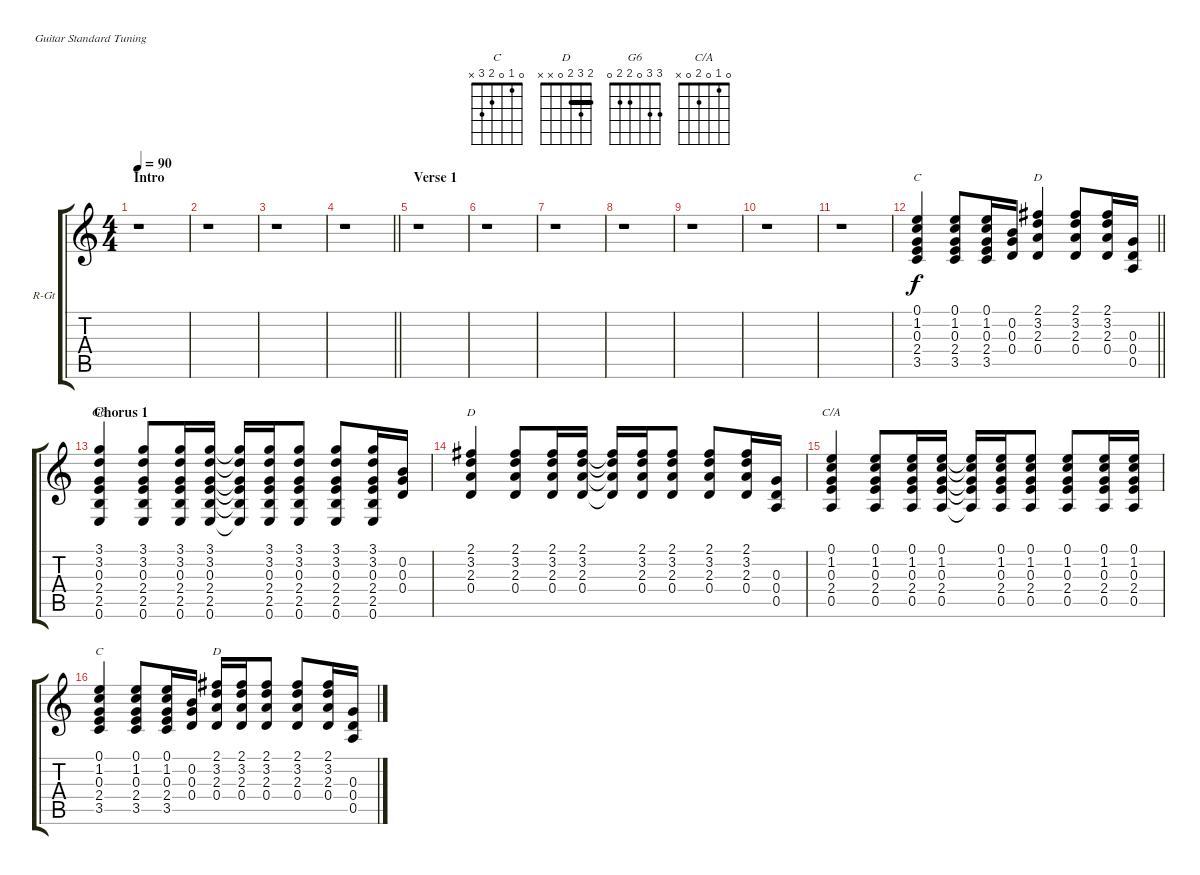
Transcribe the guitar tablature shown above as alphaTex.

\bracketExtendMode groupsimilarinstruments
\firstSystemTrackNameOrientation horizontal
\otherSystemsTrackNameOrientation horizontal
\track ("Gem Archer (Rhythm Guitar)" "R-Gt") {instrument overdrivenguitar}
\staff {score tabs}
\tuning (E4 B3 G3 D3 A2 E2)
\chord ("C" 0 1 0 2 3 x) {showfingering false}
\chord ("D" 2 3 2 0 x x) {showfingering false barre 2}
\chord ("G6" 3 3 0 2 2 0) {showfingering false}
\chord ("C/A" 0 1 0 2 0 x) {showfingering false}
\ts (4 4)
\beaming (8 2 2 2 2)
\section ("" "Intro")
\tempo 90
\clef g2
\ks c
r.1{dy f instrument overdrivenguitar} |
r.1 |
r.1 |
\barLineRight lightlight
r.1 |
\section ("" "Verse 1")
r.1 |
r.1 |
r.1 |
r.1 |
r.1 |
r.1 |
r.1 |
\barLineRight lightlight
(0.1 1.2 0.3 2.4 3.5).4{ch "C"} (0.1 1.2 0.3 2.4 3.5).8 (0.1 1.2 0.3 2.4 3.5).16 (0.2 0.3 0.4).16 (2.1 3.2 2.3 0.4).4{ch "D"} (2.1 3.2 2.3 0.4).8 (2.1 3.2 2.3 0.4).16 (0.3 0.4 0.5).16 |
\section ("" "Chorus 1")
(3.1 3.2 0.3 2.4 2.5 0.6).4{ch "G6"} (3.1 3.2 0.3 2.4 2.5 0.6).8 (3.1 3.2 0.3 2.4 2.5 0.6).16 (3.1 3.2 0.3 2.4 2.5 0.6).16 (3.1{t} 3.2{t} 0.3{t} 2.4{t} 2.5{t} 0.6{t}).16 (3.1 3.2 0.3 2.4 2.5 0.6).16 (3.1 3.2 0.3 2.4 2.5 0.6).8 (3.1 3.2 0.3 2.4 2.5 0.6).8 (3.1 3.2 0.3 2.4 2.5 0.6).16 (0.2 0.3 0.4).16 |
(2.1 3.2 2.3 0.4).4{ch "D"} (2.1 3.2 2.3 0.4).8 (2.1 3.2 2.3 0.4).16 (2.1 3.2 2.3 0.4).16 (2.1{t} 3.2{t} 2.3{t} 0.4{t}).16 (2.1 3.2 2.3 0.4).16 (2.1 3.2 2.3 0.4).8 (2.1 3.2 2.3 0.4).8 (2.1 3.2 2.3 0.4).16 (0.3 0.4 0.5).16 |
(0.1 1.2 0.3 2.4 0.5).4{ch "C/A"} (0.1 1.2 0.3 2.4 0.5).8 (0.1 1.2 0.3 2.4 0.5).16 (0.1 1.2 0.3 2.4 0.5).16 (0.1{t} 1.2{t} 0.3{t} 2.4{t} 0.5{t}).16 (0.1 1.2 0.3 2.4 0.5).16 (0.1 1.2 0.3 2.4 0.5).8 (0.1 1.2 0.3 2.4 0.5).8 (0.1 1.2 0.3 2.4 0.5).16 (0.1 1.2 0.3 2.4 0.5).16 |
(0.1 1.2 0.3 2.4 3.5).4{ch "C"} (0.1 1.2 0.3 2.4 3.5).8 (0.1 1.2 0.3 2.4 3.5).16 (0.2 0.3 0.4).16 (2.1 3.2 2.3 0.4).16{ch "D"} (2.1 3.2 2.3 0.4).16 (2.1 3.2 2.3 0.4).8 (2.1 3.2 2.3 0.4).8 (2.1 3.2 2.3 0.4).16 (0.3 0.4 0.5).16
